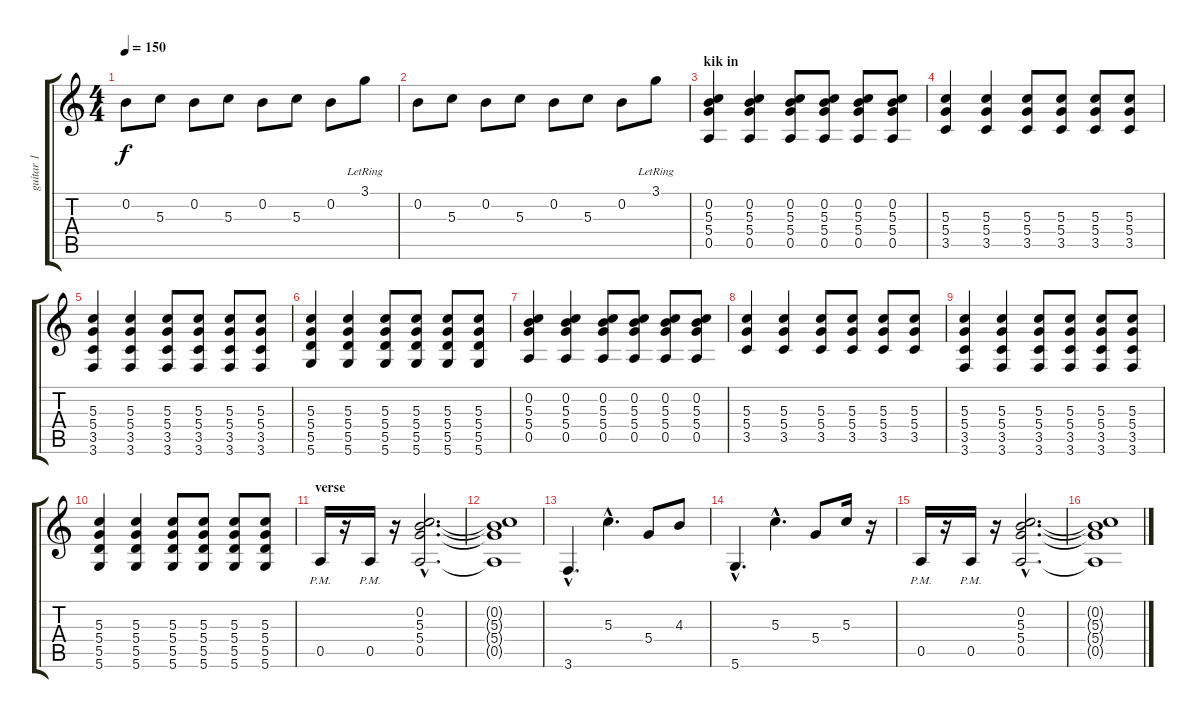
\track ("guitar 1" "guitar 1") {instrument overdrivenguitar}
\staff {score tabs}
\tuning (E4 B3 G3 D3 A2 D2) {hide}
\ts (4 4)
\tempo 150
\clef g2
\ks c
0.2.8{dy f} 5.3.8 0.2.8 5.3.8 0.2.8 5.3.8 0.2.8 3.1{lr}.8 |
0.2.8 5.3.8 0.2.8 5.3.8 0.2.8 5.3.8 0.2.8 3.1{lr}.8 |
\section ("" "kik in")
(0.2 5.3 5.4 0.5).4 (0.2 5.3 5.4 0.5).4 (0.2 5.3 5.4 0.5).8 (0.2 5.3 5.4 0.5).8 (0.2 5.3 5.4 0.5).8 (0.2 5.3 5.4 0.5).8 |
(5.3 5.4 3.5).4 (5.3 5.4 3.5).4 (5.3 5.4 3.5).8 (5.3 5.4 3.5).8 (5.3 5.4 3.5).8 (5.3 5.4 3.5).8 |
(5.3 5.4 3.5 3.6).4 (5.3 5.4 3.5 3.6).4 (5.3 5.4 3.5 3.6).8 (5.3 5.4 3.5 3.6).8 (5.3 5.4 3.5 3.6).8 (5.3 5.4 3.5 3.6).8 |
(5.3 5.4 5.5 5.6).4 (5.3 5.4 5.5 5.6).4 (5.3 5.4 5.5 5.6).8 (5.3 5.4 5.5 5.6).8 (5.3 5.4 5.5 5.6).8 (5.3 5.4 5.5 5.6).8 |
(0.2 5.3 5.4 0.5).4 (0.2 5.3 5.4 0.5).4 (0.2 5.3 5.4 0.5).8 (0.2 5.3 5.4 0.5).8 (0.2 5.3 5.4 0.5).8 (0.2 5.3 5.4 0.5).8 |
(5.3 5.4 3.5).4 (5.3 5.4 3.5).4 (5.3 5.4 3.5).8 (5.3 5.4 3.5).8 (5.3 5.4 3.5).8 (5.3 5.4 3.5).8 |
(5.3 5.4 3.5 3.6).4 (5.3 5.4 3.5 3.6).4 (5.3 5.4 3.5 3.6).8 (5.3 5.4 3.5 3.6).8 (5.3 5.4 3.5 3.6).8 (5.3 5.4 3.5 3.6).8 |
(5.3 5.4 5.5 5.6).4 (5.3 5.4 5.5 5.6).4 (5.3 5.4 5.5 5.6).8 (5.3 5.4 5.5 5.6).8 (5.3 5.4 5.5 5.6).8 (5.3 5.4 5.5 5.6).8 |
\section ("" "verse")
0.5{pm}.16{volume 8} r.16 0.5{pm}.16 r.16 (0.2{hac} 5.3{hac} 5.4{hac} 0.5{hac}).2{d} |
(0.2{t} 5.3{t} 5.4{t} 0.5{t}).1 |
3.6{hac}.4{d} 5.3{hac}.4{d} 5.4.8 4.3.8 |
5.6{hac}.4{d} 5.3{hac}.4{d} 5.4.8 5.3.16 r.16 |
0.5{pm}.16 r.16 0.5{pm}.16 r.16 (0.2{hac} 5.3{hac} 5.4{hac} 0.5{hac}).2{d} |
(0.2{t} 5.3{t} 5.4{t} 0.5{t}).1
